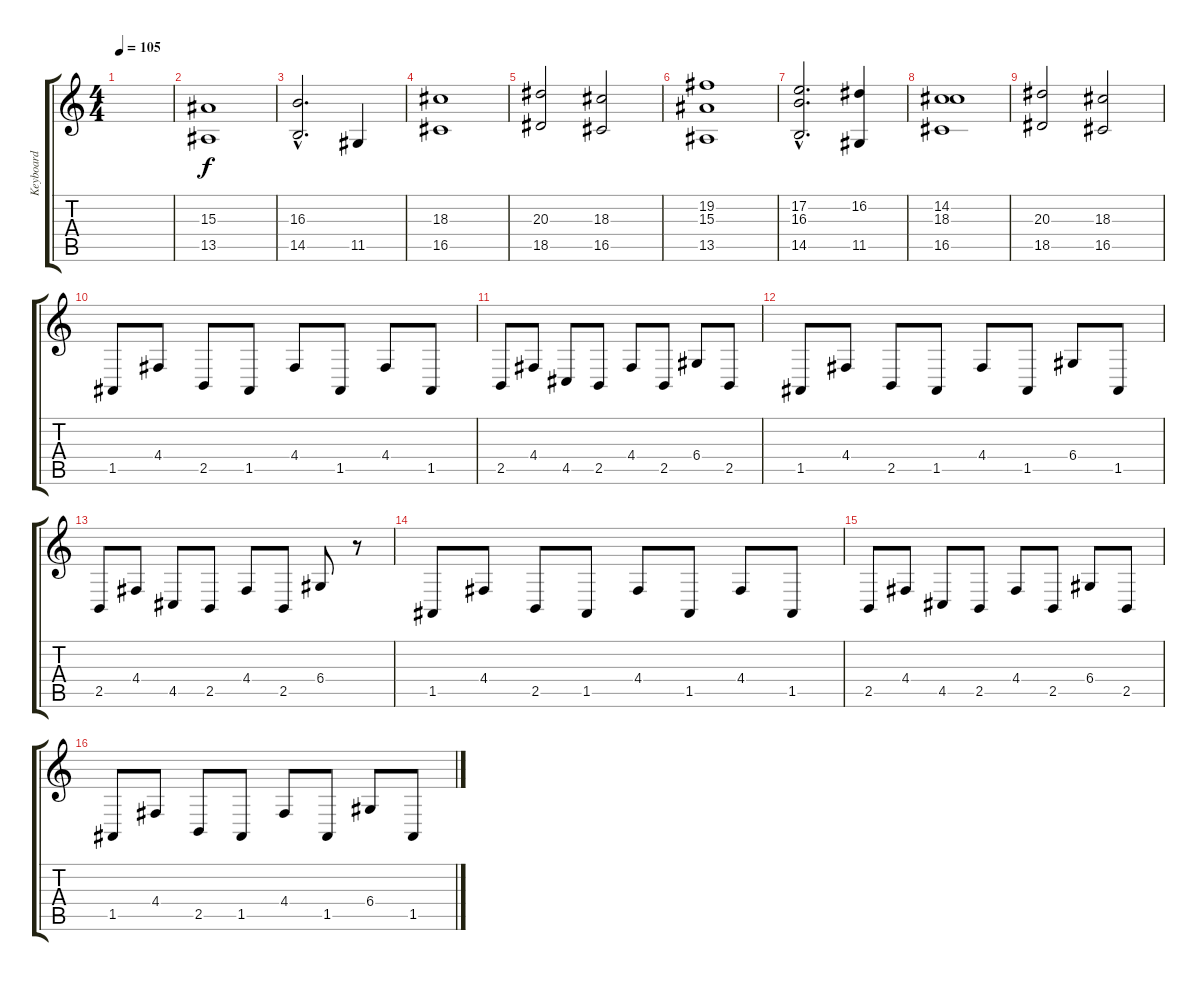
\track ("Keyboard" "Keyboard") {instrument stringensemble1}
\staff {score tabs}
\tuning (E4 B3 G3 D3 A2 E2) {hide}
\ts (4 4)
\tempo 105
\clef g2
\ks c
|
(15.3 13.5).1{instrument stringensemble1} |
(16.3{hac} 14.5{hac}).2{d} 11.5.4 |
(18.3 16.5).1 |
(20.3 18.5).2 (18.3 16.5).2 |
(19.2 15.3 13.5).1 |
(17.2{hac} 16.3{hac} 14.5{hac}).2{d} (16.2 11.5).4 |
(14.2 18.3 16.5).1 |
(20.3 18.5).2 (18.3 16.5).2 |
1.5.8{instrument guitarharmonics} 4.4.8 2.5.8 1.5.8 4.4.8 1.5.8 4.4.8 1.5.8 |
2.5.8 4.4.8 4.5.8 2.5.8 4.4.8 2.5.8 6.4.8 2.5.8 |
1.5.8 4.4.8 2.5.8 1.5.8 4.4.8 1.5.8 6.4.8 1.5.8 |
2.5.8 4.4.8 4.5.8 2.5.8 4.4.8 2.5.8 6.4.8 r.8 |
1.5.8 4.4.8 2.5.8 1.5.8 4.4.8 1.5.8 4.4.8 1.5.8 |
2.5.8 4.4.8 4.5.8 2.5.8 4.4.8 2.5.8 6.4.8 2.5.8 |
1.5.8 4.4.8 2.5.8 1.5.8 4.4.8 1.5.8 6.4.8 1.5.8
